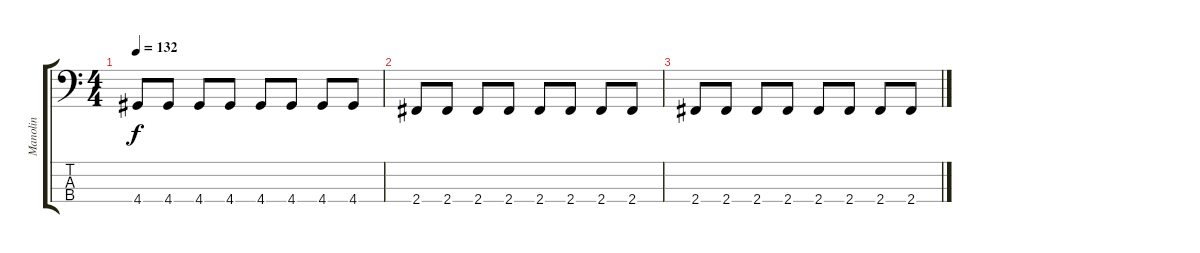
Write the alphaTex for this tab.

\track ("Manolin" "Manolin") {instrument electricbassfinger}
\staff {score tabs}
\tuning (G2 D2 A1 E1) {hide}
\ts (4 4)
\tempo 132
\clef f4
\ks c
4.4.8{dy f} 4.4.8 4.4.8 4.4.8 4.4.8 4.4.8 4.4.8 4.4.8 |
2.4.8 2.4.8 2.4.8 2.4.8 2.4.8 2.4.8 2.4.8 2.4.8 |
2.4.8 2.4.8 2.4.8 2.4.8 2.4.8 2.4.8 2.4.8 2.4.8
